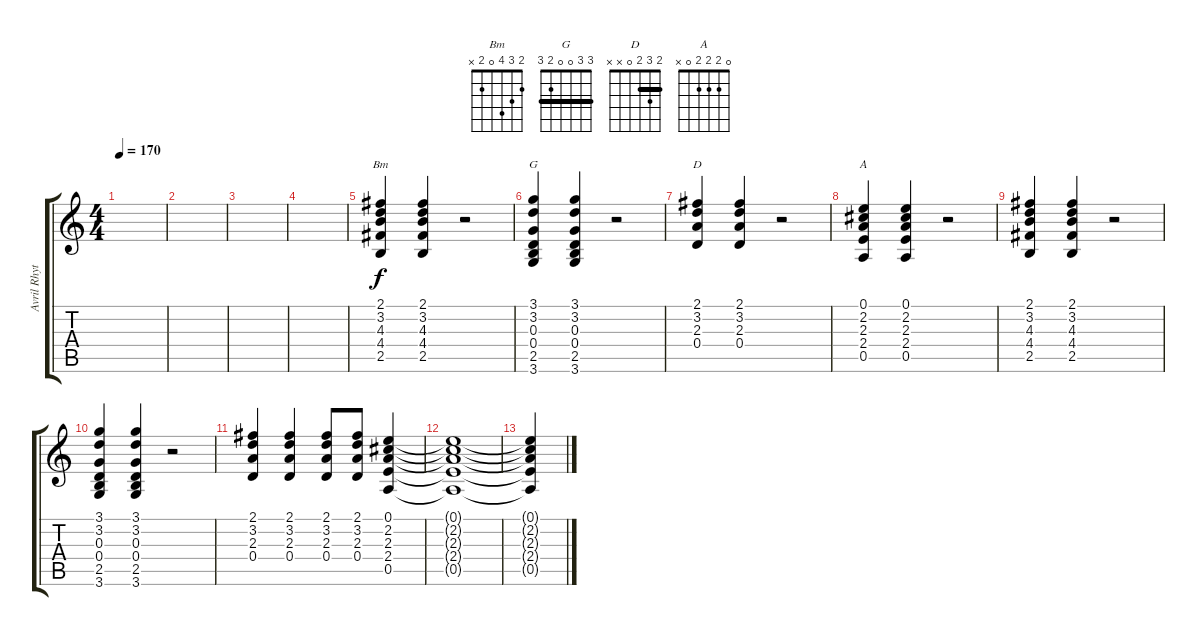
\track ("Avril Rhythm 1" "Avril Rhyt") {instrument distortionguitar}
\staff {score tabs}
\tuning (E4 B3 G3 D3 A2 E2) {hide}
\chord ("Bm" 2 3 4 0 2 x)
\chord ("G" 3 3 0 0 2 3) {barre 3}
\chord ("D" 2 3 2 0 x x) {barre 2}
\chord ("A" 0 2 2 2 0 x)
\ts (4 4)
\tempo 170
\clef g2
\ks c
|
|
|
|
(2.1 3.2 4.3 4.4 2.5).4{ch "Bm"} (2.1 3.2 4.3 4.4 2.5).4 r.2 |
(3.1 3.2 0.3 0.4 2.5 3.6).4{ch "G"} (3.1 3.2 0.3 0.4 2.5 3.6).4 r.2 |
(2.1 3.2 2.3 0.4).4{ch "D"} (2.1 3.2 2.3 0.4).4 r.2 |
(0.1 2.2 2.3 2.4 0.5).4{ch "A"} (0.1 2.2 2.3 2.4 0.5).4 r.2 |
(2.1 3.2 4.3 4.4 2.5).4 (2.1 3.2 4.3 4.4 2.5).4 r.2 |
(3.1 3.2 0.3 0.4 2.5 3.6).4 (3.1 3.2 0.3 0.4 2.5 3.6).4 r.2 |
(2.1 3.2 2.3 0.4).4 (2.1 3.2 2.3 0.4).4 (2.1 3.2 2.3 0.4).8 (2.1 3.2 2.3 0.4).8 (0.1 2.2 2.3 2.4 0.5).4 |
(0.1{t} 2.2{t} 2.3{t} 2.4{t} 0.5{t}).1 |
(0.1{t} 2.2{t} 2.3{t} 2.4{t} 0.5{t}).4
